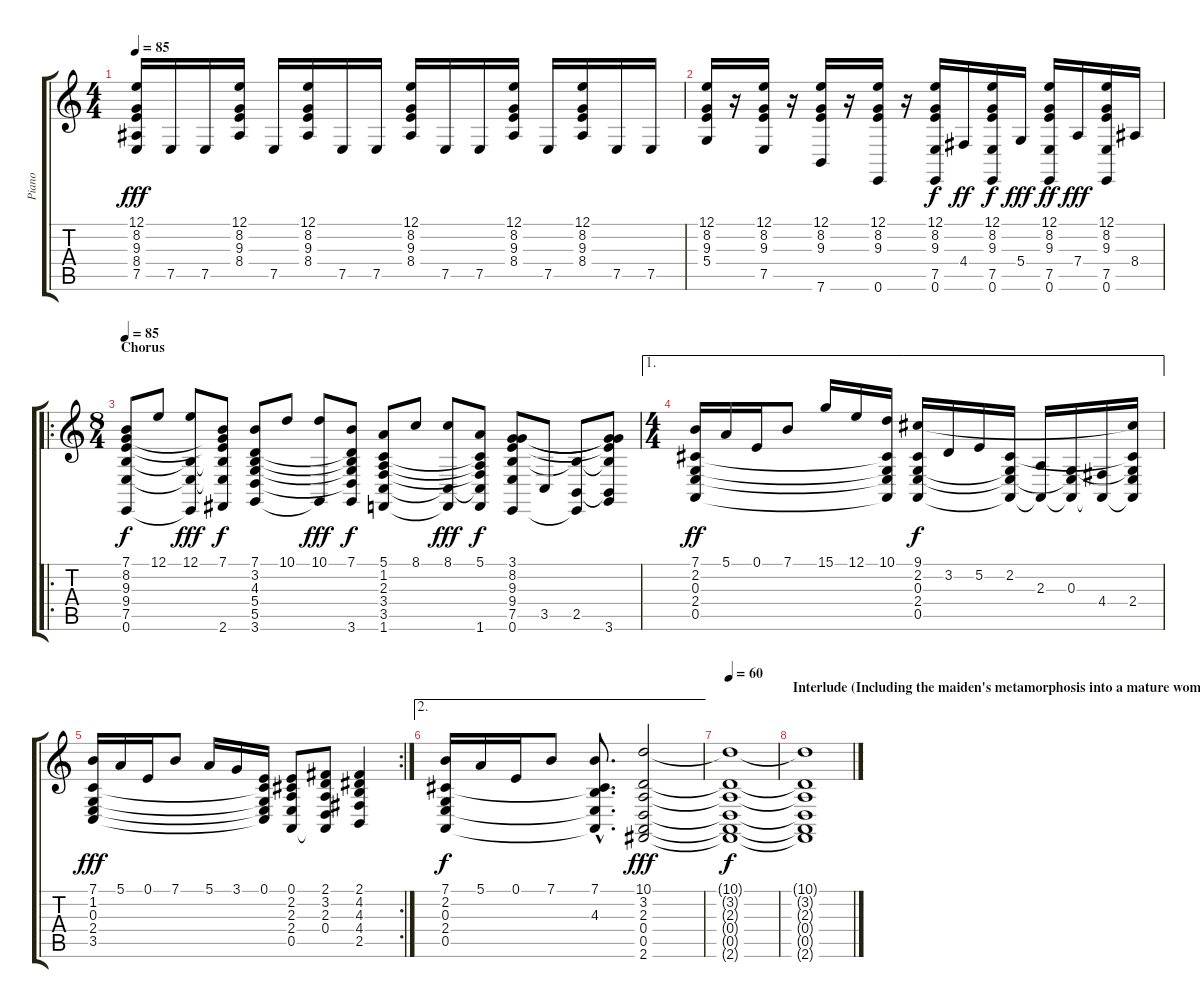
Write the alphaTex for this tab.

\track ("Piano" "Piano") {instrument acousticgrandpiano}
\staff {score tabs}
\tuning (E4 B3 G3 D3 A2 E2) {hide}
\ts (4 4)
\tempo 85
\clef g2
\ks c
(12.1 8.2 9.3 8.4 7.5).16{dy fff} 7.5.16 7.5.16 (12.1 8.2 9.3 8.4).16 7.5.16 (12.1 8.2 9.3 8.4).16 7.5.16 7.5.16 (12.1 8.2 9.3 8.4).16 7.5.16 7.5.16 (12.1 8.2 9.3 8.4).16 7.5.16 (12.1 8.2 9.3 8.4).16 7.5.16 7.5.16 |
(12.1 8.2 9.3 5.4).16 r.16 (12.1 8.2 9.3 7.5).16 r.16 (12.1 8.2 9.3 7.6).16 r.16 (12.1 8.2 9.3 0.6).16 r.16 (12.1 8.2 9.3 7.5 0.6).16{dy f} 4.4.16{dy ff} (12.1 8.2 9.3 7.5 0.6).16{dy f} 5.4.16{dy fff} (12.1 8.2 9.3 7.5 0.6).16{dy ff} 7.4.16{dy fff} (12.1 8.2 9.3 7.5 0.6).16 8.4.16 |
\ro
\ts (8 4)
\section ("" "Chorus")
\tempo 85
(7.1 8.2 9.3 9.4 7.5 0.6).8{dy f} 12.1.8 (12.1 9.4{t} 7.5{t} 0.6{t}).8{dy fff} (7.1 8.2{t} 9.3{t} 9.4{t} 7.5{t} 2.6).8{dy f} (7.1 3.2 4.3 5.4 5.5 3.6).8 10.1.8 (10.1 3.6{t}).8{dy fff} (7.1 3.2{t} 4.3{t} 5.4{t} 5.5{t} 3.6).8{dy f} (5.1 1.2 2.3 3.4 3.5 1.6).8 8.1.8 (8.1 3.5{t} 1.6{t}).8{dy fff} (5.1 1.2{t} 2.3{t} 3.4{t} 3.5{t} 1.6).8{dy f} (3.1 8.2 9.3 9.4 7.5 0.6).8 3.5.8 (9.4{t} 2.5 0.6{t}).8 (3.1{t} 8.2{t} 9.3{t} 9.4{t} 2.5{t} 3.6).8 |
\ae 1
\ts (4 4)
(7.1 2.2 0.3 2.4 0.5).16{dy ff} 5.1.16 0.1.16 7.1.8 15.1.16 12.1.16 (10.1 2.2{t} 0.3{t} 2.4{t} 0.5{t}).16 (9.1 2.2 0.3 2.4 0.5).16{dy f} 3.2.16 5.2.16 (2.2 0.3{t} 2.4{t} 0.5{t}).16 (2.3 0.5{t}).16 (0.3 2.4{t} 0.5{t}).16 (4.4 0.5{t}).16 (9.1{t} 2.2{t} 0.3{t} 2.4 0.5{t}).16 |
\rc 2
(7.1 1.2 0.3 2.4 3.5).16{dy fff} 5.1.16 0.1.16 7.1.8 5.1.16 3.1.16 (0.1 1.2{t} 0.3{t} 2.4{t} 3.5{t}).16 (0.1 2.2 2.3 2.4 0.5).8 (2.1 3.2 2.3 0.4 0.5{t}).8 (2.1 4.2 4.3 4.4 2.5).4 |
\ae 2
(7.1 2.2 0.3 2.4 0.5).16{dy f} 5.1.16 0.1.16 7.1.8 (7.1{hac} 2.2{hac t} 4.3{hac} 2.4{hac t} 0.5{hac t}).8{d} (10.1 3.2 2.3 0.4 0.5 2.6).2{dy fff volume 16} |
\tempo 60
(10.1{t} 3.2{t} 2.3{t} 0.4{t} 0.5{t} 2.6{t}).1{dy f} |
\section ("" "Interlude (Including the maiden's metamorphosis into a mature woman)")
(10.1{t} 3.2{t} 2.3{t} 0.4{t} 0.5{t} 2.6{t}).1{volume 14}
